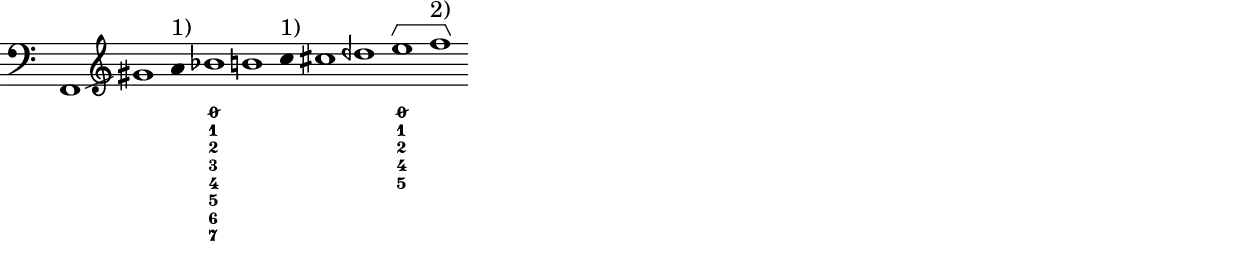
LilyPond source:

%% Generated by lilypond-book
%% Options: [exampleindent=10.16\mm,indent=0\mm,line-width=160\mm,quote]
\include "lilypond-book-preamble.ly"


% ****************************************************************
% Start cut-&-pastable-section
% ****************************************************************

#(ly:set-option 'eps-box-padding 3.000000)



\paper {
  indent = 0\mm
  line-width = 160\mm
  % offset the left padding, also add 1mm as lilypond creates cropped
  % images with a little space on the right
  line-width = #(- line-width (* mm  3.000000) (* mm 1))
  line-width = 160\mm - 2.0 * 10.16\mm
  % offset the left padding, also add 1mm as lilypond creates cropped
  % images with a little space on the right
  line-width = #(- line-width (* mm  3.000000) (* mm 1))
}

\layout {
  
}




% ****************************************************************
% ly snippet:
% ****************************************************************
\sourcefilename "snippets/recorder-fingering-chart.ly"
\sourcefileline 0
%% DO NOT EDIT this file manually; it was automatically
%% generated from the LilyPond Snippet Repository
%% (http://lsr.di.unimi.it).
%%
%% Make any changes in the LSR itself, or in
%% `Documentation/snippets/new/`, then run
%% `scripts/auxiliar/makelsr.pl`.
%%
%% This file is in the public domain.

\version "2.23.13"

\header {
%% Translation of GIT committish: f11513f36c131dab18338d6a3a729e24a927150d
  texidocja = "
次の例では、管楽器の運指表を作成する方法を示しています。
"
  doctitleja = "リコーダーの運指表"

%% Translation of GIT committish: 2f3474d9af596d677ed5b7ce720ae4d0954a6b51
  texidocit = "
L'esempio seguente illustra come realizzare grafici delle diteggiature
per strumenti aerofoni.

"
  doctitleit = "Grafico della diteggiatura per flauto dolce"

%% Translation of GIT committish: a3fd5364fc4f247579da0ed2bfea887ab37285c6
  texidocfr = "
Cet exemple illustre la manière de créer et afficher des indications de
doigté pour instrument à vent.
"

  doctitlefr = "Doigtés pour flûte à bec"

%% Translation of GIT committish: 069c8e54d8eaf449262a180674330b31c8c723d9
  texidoces = "
El ejemplo siguiente muestra cómo se pueden realizar diagramas de
digitación para instrumentos de viento.

"
  doctitlees = "Diagramas de digitación para la flauta dulce"

%% Translation of GIT committish: c174139b36102ad0e0997bbcce20175dec772a71
  texidocca = "
L'exemple següent mostra com es poden realitzar diagrames de digitació
per a instruments de vent.

"
  doctitleca = "Diagrames de digitació per a la flauta dolça"

  lsrtags = "winds"

  texidoc = "
The following example demonstrates how fingering charts for wind
instruments can be realized.
"

  doctitle = "Recorder fingering chart"
} % begin verbatim



% range chart for paetzold contrabass recorder

centermarkup = {
  \once \override TextScript.self-alignment-X = #CENTER
  \once \override TextScript.X-offset = #(lambda (g)
    (+ (ly:self-alignment-interface::centered-on-x-parent g)
       (ly:self-alignment-interface::x-aligned-on-self g)))
}

\score {
  \new Staff \with {
    \remove "Time_signature_engraver"
    \omit Stem
    \omit Flag
    \consists "Horizontal_bracket_engraver"
  }
  {
    \clef bass
    \set Score.timing = ##f
    f,1*1/4 \glissando
    \clef violin
    gis'1*1/4
    \stemDown a'4^\markup {1)}
    \centermarkup
    \once \override TextScript.padding = #2
    bes'1*1/4_\markup {\override #'(baseline-skip . 1.7) \column
      { \fontsize #-5 \slashed-digit #0 \finger 1 \finger 2
        \finger 3 \finger 4 \finger 5 \finger 6 \finger 7} }
    b'1*1/4
    c''4^\markup {1)}
    \centermarkup
    \once \override TextScript.padding = #2
    cis''1*1/4
    deh''1*1/4
    \centermarkup
    \once \override TextScript.padding = #2
    \once \override Staff.HorizontalBracket.direction = #UP
    e''1*1/4_\markup {\override #'(baseline-skip . 1.7) \column
      { \fontsize #-5 \slashed-digit #0 \finger 1 \finger 2
        \finger 4 \finger 5} }\startGroup
    f''1*1/4^\markup {2)}\stopGroup
  }
}



% ****************************************************************
% end ly snippet
% ****************************************************************
